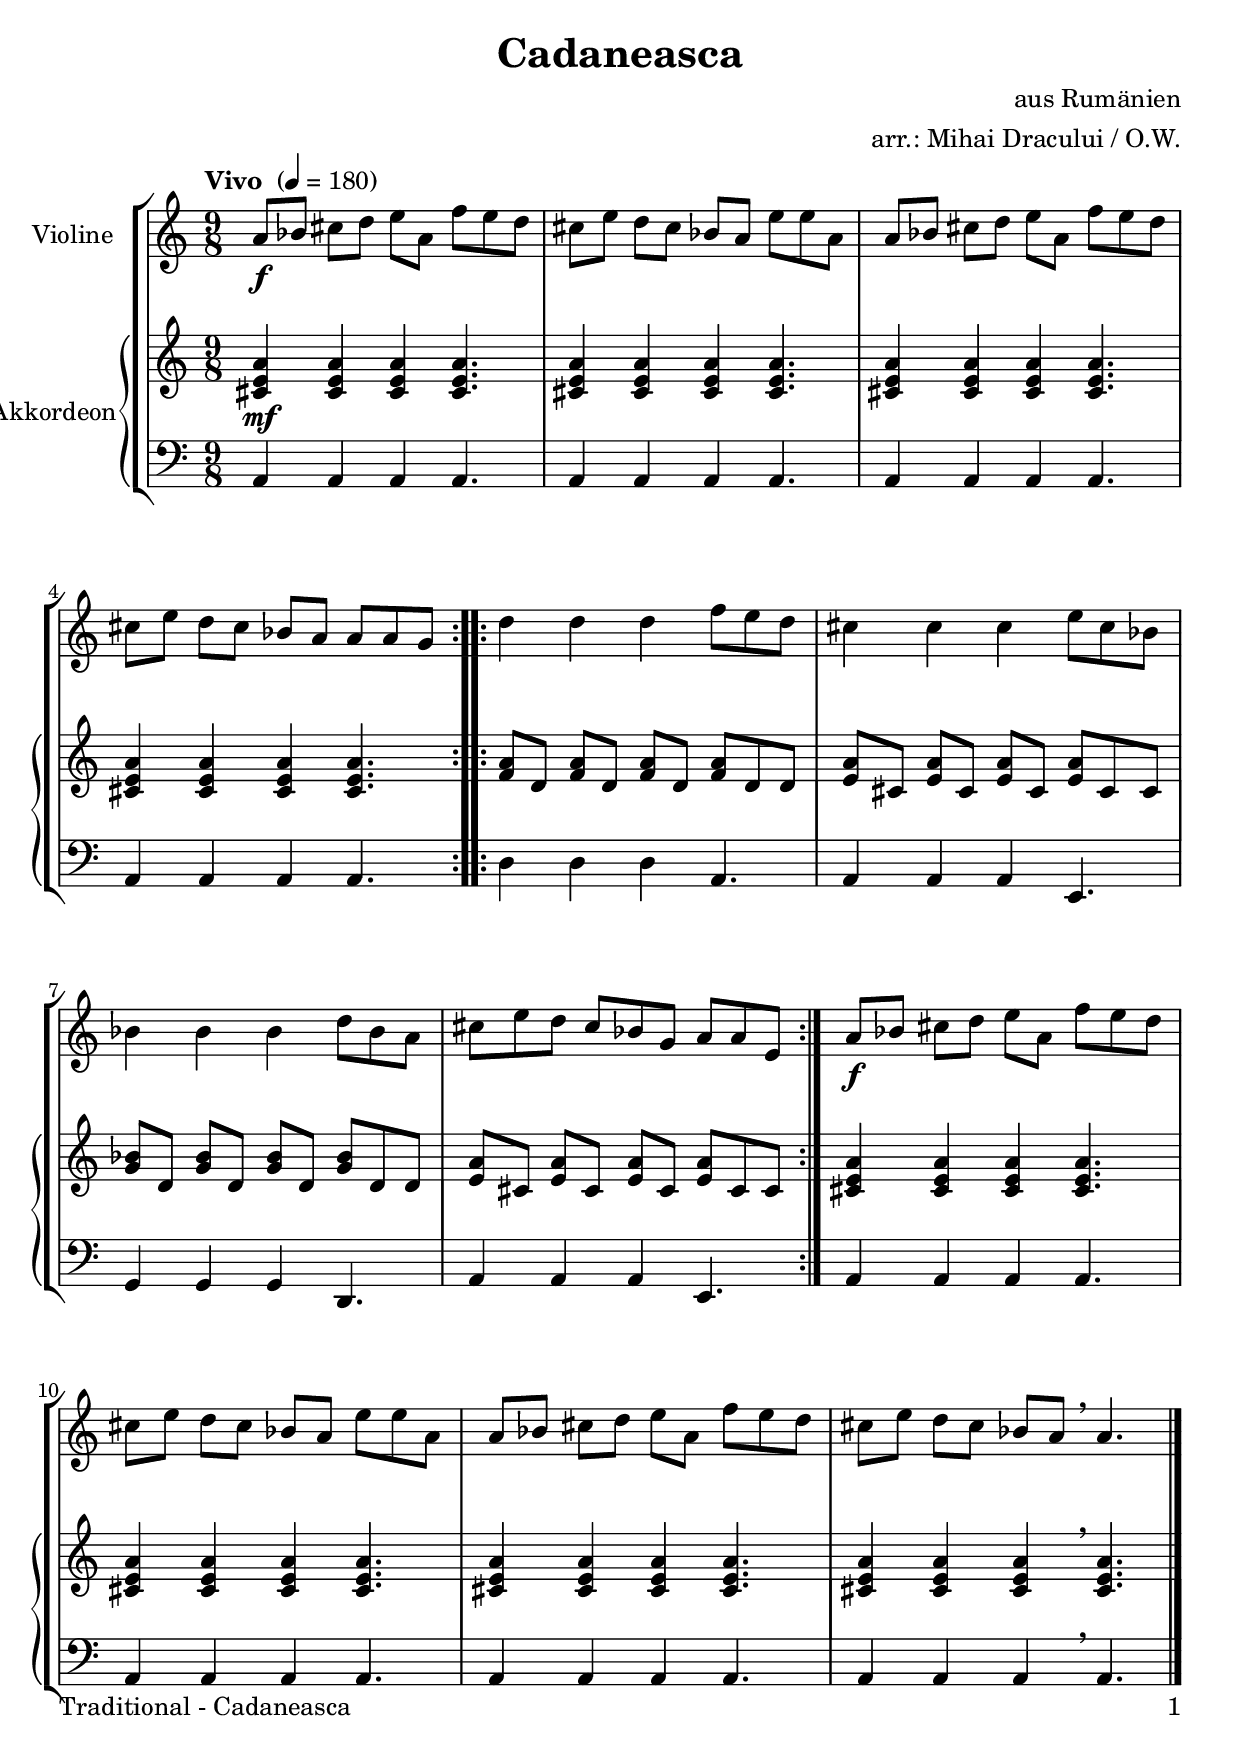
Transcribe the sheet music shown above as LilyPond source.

\version "2.20.2"
\include "deutsch.ly"
  
#(set-global-staff-size 22)

\header {
  title     = "Cadaneasca"
  composer  = "aus Rumänien"
  arranger  = "arr.: Mihai Dracului / O.W."
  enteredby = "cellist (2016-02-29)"
%  piece     = "()"
}

voiceconsts = {
  \time 9/8
  \key a \minor
  \tempo "Vivo " 4=180
  \clef "treble"
  \numericTimeSignature
  \compressEmptyMeasures
  % Set default beaming for all staves
  \set Timing.beamExceptions = #'()
  \set Timing.baseMoment     = #(ly:make-moment 1 8)
  \set Timing.beatStructure  = #'(2 2 2 3)
}

%mikl = "harpsichord"
mist = "violin"
% mist = "string ensemble 1"
%mikl = "accordion"
mikl = "concertina"
%miba = "bassoon"
miba = "drawbar organ"

va = \relative c'' {
  \voiceconsts

  \repeat volta 2 {
    a8\f b cis d e a, f' e d
    cis e d cis b a e' e a,
    a b cis d e a, f' e d
    cis e d cis b a a a g
  }

  \repeat volta 2 {
    d'4 d d f8 e d
    cis4 cis cis e8 cis b
    b4 b b d8 b a
    cis[ e d] cis[ b g] a[ a e]
  }

  a8\f b cis d e a, f' e d
  cis e d cis b a e' e a,
  a b cis d e a, f' e d
  cis e d cis b a \breathe a4. \bar "|."
}

vb = \relative c' {
  \voiceconsts

  \repeat volta 2 {
    <cis e a>4 <cis e a> <cis e a> <cis e a>4.
    <cis e a>4 <cis e a> <cis e a> <cis e a>4.
    <cis e a>4 <cis e a> <cis e a> <cis e a>4.
    <cis e a>4 <cis e a> <cis e a> <cis e a>4.
  }

  \repeat volta 2 {
    <f a>8 d <f a> d <f a> d <f a> d d
    <e a> cis <e a> cis <e a> cis <e a> cis cis
    <g' b> d <g b> d <g b> d <g b> d d
    <e a> cis <e a> cis <e a> cis <e a> cis cis
  }

  <cis e a>4 <cis e a> <cis e a> <cis e a>4.
  <cis e a>4 <cis e a> <cis e a> <cis e a>4.
  <cis e a>4 <cis e a> <cis e a> <cis e a>4.
  <cis e a>4 <cis e a> <cis e a> \breathe <cis e a>4. \bar "|."
}

vc = \relative c {
  \voiceconsts
  \clef "bass"

  \repeat volta 2 {
    a4 a a a4.
    a4 a a a4.
    a4 a a a4.
    a4 a a a4.
  }

  \repeat volta 2 {
    d4 d d a4.
    a4 a a e4.
    g4 g g d4.
    a'4 a a e4.
  }
  
  a4 a a a4.
  a4 a a a4.
  a4 a a a4.
  a4 a a \breathe a4. \bar "|."
}

v = { s4\mf }


music = \new StaffGroup <<
      \new Staff {
	\set Staff.midiInstrument = \mist
	\set Staff.instrumentName = \markup \center-column { "Violine" }
	\transpose a a { \va }
      }

      \new PianoStaff <<
        \set PianoStaff.instrumentName = \markup \center-column { "Akkordeon" }
        \set PianoStaff.midiInstrument = \mikl
        \new Staff {
          \transpose a a { \vb }
        }

        \new Dynamics \v

        \new Staff {
          \transpose a a { \vc }
        }
        >>
>>
\book {
   \paper {
    print-page-number = ##t
    print-first-page-number = ##t
    ragged-last-bottom = ##f
    oddHeaderMarkup = \markup \null
    evenHeaderMarkup = \markup \null
    oddFooterMarkup = \markup {
      \fill-line {
        \on-the-fly #print-page-number-check-first
        "Traditional - Cadaneasca" \fromproperty #'page:page-number-string
      }
    }
    evenFooterMarkup = \oddFooterMarkup
  } \score {
    \music
    \layout {}
  }

  \score {
    \unfoldRepeats \music

    \midi {
      \context {
        \Score
      }
    }
  }
}